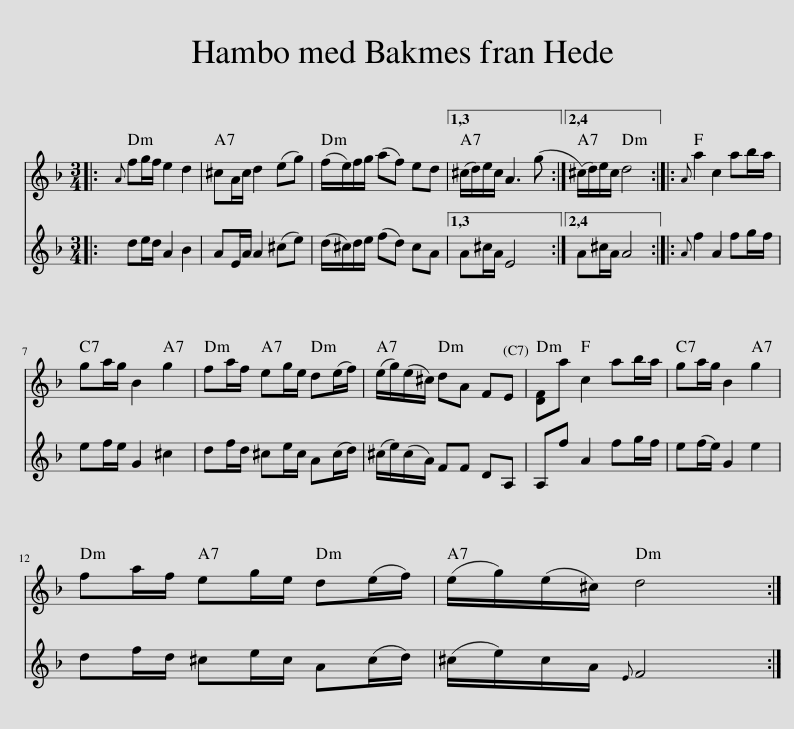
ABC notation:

X:1
%%score 1 2
L:1/8
M:3/4
I:linebreak $
K:Dmin
V:1 treble
V:2 treble
V:1
|:{A} fg/f/ e2 d2 | ^cA/c/ d2 (eg) | (f/e/)f/g/ (af) ed |1,3 (^c/d/)e/c/ A3 (g :|2,4 (^c/)d/)e/c/ d4 :: %5
{A} a2 c2 ab/a/ |$ ga/g/ B2 g2 | fa/f/ eg/e/ d(e/f/) | (e/g/)(e/^c/) dA FE | [DF]a c2 ab/a/ | %10
 ga/g/ B2 g2 |$ fa/f/ eg/e/ d(e/f/) | (e/g/)(e/^c/) d4 :| %13
V:2
|: de/d/ A2 B2 | AE/A/ A2 (^ce) | (d/^c/)d/e/ (fd) cA |1,3 A^c/A/ E4 :|2,4 A^c/A/ A4 :: %5
{A} f2 A2 fg/f/ |$ ef/e/ G2 ^c2 | df/d/ ^ce/c/ A(c/d/) | (^c/e/)(c/A/) FF DA, | A,f A2 fg/f/ | %10
 e(f/e/) G2 e2 |$ df/d/ ^ce/c/ A(c/d/) | (^c/e/)c/A/{E} F4 :| %13
